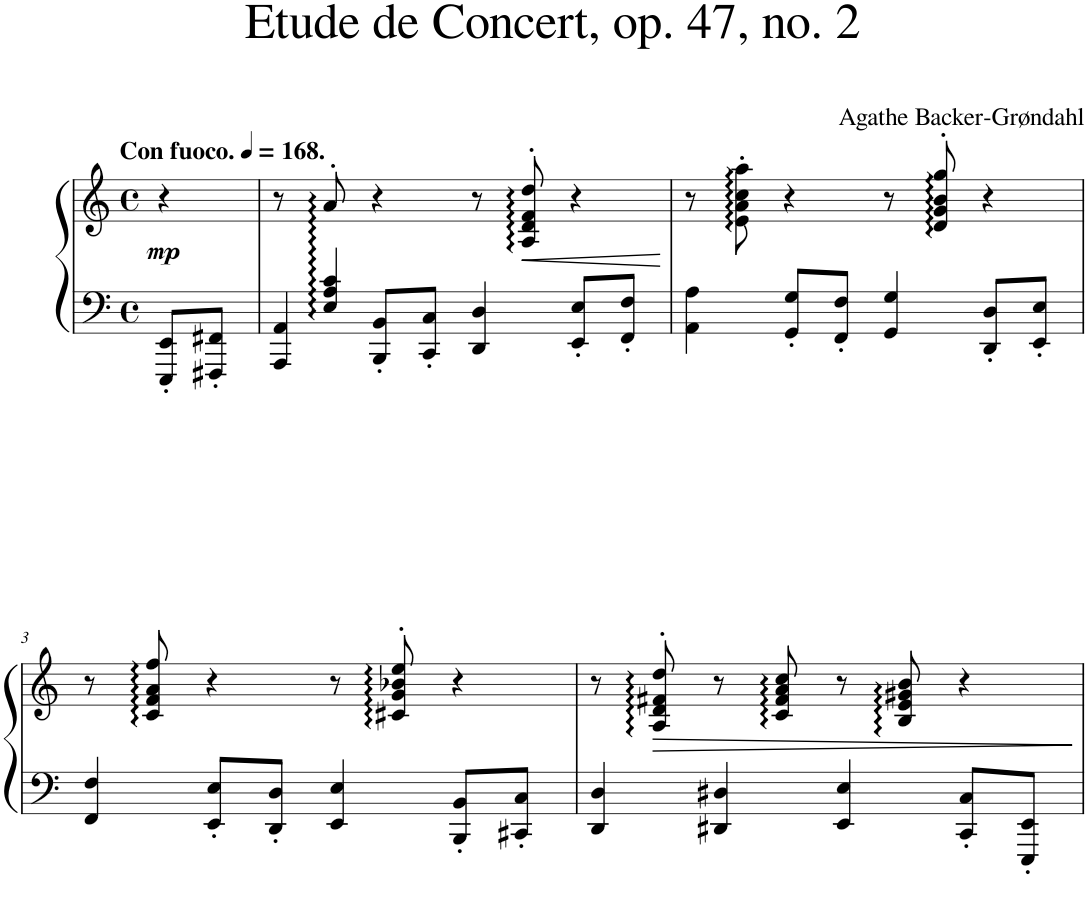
**kern	**kern	**dynam
*part1	*part1	*part1
*staff2	*staff1	*staff1/2
*I"Piano	*	*
*I'Pno.	*	*
*clefF4	*clefG2	*
*k[]	*k[]	*
*M4/4	*M4/4	*
*met(c)	*met(c)	*
*MM168	*MM168	*
=	=	=
!	!LO:TX:a:B:t=Con fuoco.	!
!	!LO:TX:a:B:t=.	!
!	!	!LO:DY:b
8EEE/' 8EE/'L	4r	mp
8FFF#X/' 8FF#X/'J	.	.
=1	=1	=1
*^	*	*
8ryy	4AAA/ 4AA/	8r	.
8E/:: 8A/:: 8c/::	.	8a'>/	.
8BBB/' 8BB/'L	2.ryy	4r	.
8CC/' 8C/'J	.	.	.
4DD/ 4D/	.	8r	.
!	!	!	!LO:HP:b
.	.	8A/::'> 8d/::'> 8f/::'> 8dd/::'>	<
8EE/' 8E/'L	.	4r	.
8FF/' 8F/'J	.	.	.
*v	*v	*	*
.	.	[
=2	=2	=2
4AA\ 4A\	8r	.
.	8e\::' 8a\::' 8cc\::' 8aa\::'	.
8GG/' 8G/'L	4r	.
8FF/' 8F/'J	.	.
4GG/ 4G/	8r	.
.	8d/::'> 8g/::'> 8b/::'> 8gg/::'>	.
8DD/' 8D/'L	4r	.
8EE/' 8E/'J	.	.
!!LO:LB:g=z
=3	=3	=3
4FF/ 4F/	8r	.
.	8c/:: 8f/:: 8a/:: 8ff/::	.
8EE/' 8E/'L	4r	.
8DD/' 8D/'J	.	.
4EE/ 4E/	8r	.
.	8c#X/::'> 8g/::'> 8b-X/::'> 8ee/::'>	.
8BBB/' 8BB/'L	4r	.
8CC#X/' 8C/'J	.	.
=4	=4	=4
4DD/ 4D/	8r	.
!	!	!LO:HP:b
.	8A/::'> 8d/::'> 8f#X/::'> 8dd/::'>	>
4DD#X/ 4D#X/	8r	.
.	8c/:: 8f#/:: 8a/:: 8cc/::	.
4EE/ 4E/	8r	.
.	8B/:: 8e/:: 8g#X/:: 8b/::	.
8CC/' 8C/'L	4r	.
8EEE/' 8EE/'J	.	.
.	.	]
=	=	=
*-	*-	*-
